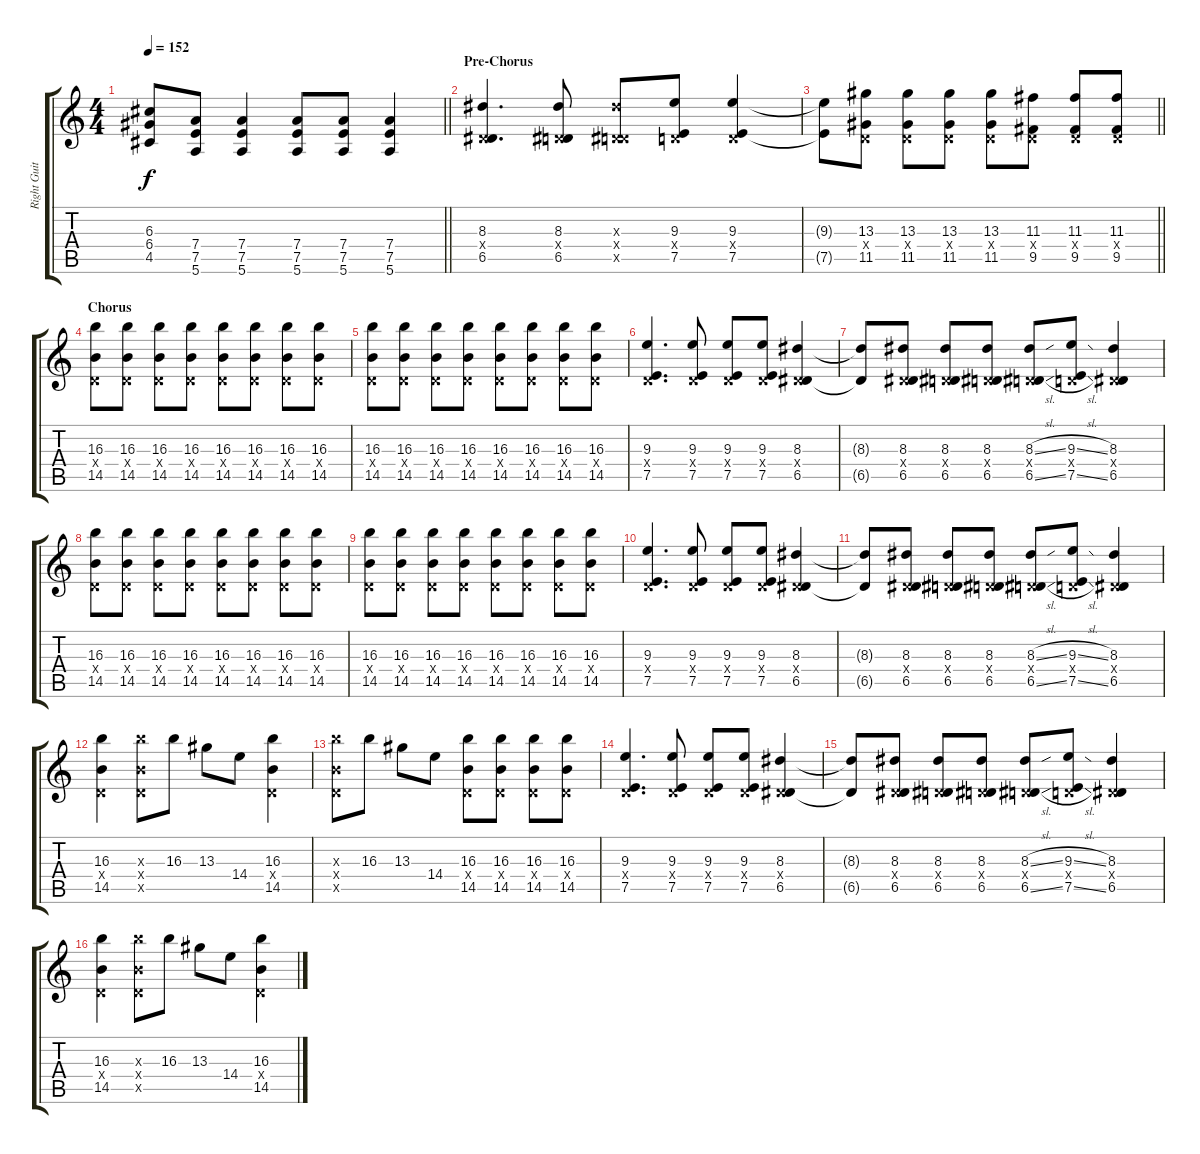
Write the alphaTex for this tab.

\track ("Right Guitar" "Right Guit") {instrument electricguitarclean}
\staff {score tabs}
\tuning (E4 B3 G3 D3 A2 E2) {hide}
\ts (4 4)
\tempo 152
\clef g2
\barLineRight lightlight
\ks c
(6.3{t} 6.4{t} 4.5{t}).8{dy f} (7.4 7.5 5.6).8 (7.4 7.5 5.6).4 (7.4 7.5 5.6).8 (7.4 7.5 5.6).8 (7.4 7.5 5.6).4 |
\section ("" "Pre-Chorus")
(8.3 0.4{x} 6.5).4{d} (8.3 0.4{x} 6.5).8 (8.3{x} 0.4{x} 6.5{x}).8 (9.3 0.4{x} 7.5).8 (9.3 0.4{x} 7.5).4 |
\barLineRight lightlight
(9.3{t} 7.5{t}).8 (13.3 0.4{x} 11.5).8 (13.3 0.4{x} 11.5).8 (13.3 0.4{x} 11.5).8 (13.3 0.4{x} 11.5).8 (11.3 0.4{x} 9.5).8 (11.3 0.4{x} 9.5).8 (11.3 0.4{x} 9.5).8 |
\section ("" "Chorus")
(16.3 0.4{x} 14.5).8 (16.3 0.4{x} 14.5).8 (16.3 0.4{x} 14.5).8 (16.3 0.4{x} 14.5).8 (16.3 0.4{x} 14.5).8 (16.3 0.4{x} 14.5).8 (16.3 0.4{x} 14.5).8 (16.3 0.4{x} 14.5).8 |
(16.3 0.4{x} 14.5).8 (16.3 0.4{x} 14.5).8 (16.3 0.4{x} 14.5).8 (16.3 0.4{x} 14.5).8 (16.3 0.4{x} 14.5).8 (16.3 0.4{x} 14.5).8 (16.3 0.4{x} 14.5).8 (16.3 0.4{x} 14.5).8 |
(9.3 0.4{x} 7.5).4{d} (9.3 0.4{x} 7.5).8 (9.3 0.4{x} 7.5).8 (9.3 0.4{x} 7.5).8 (8.3 0.4{x} 6.5).4 |
(8.3{t} 6.5{t}).8 (8.3 0.4{x} 6.5).8 (8.3 0.4{x} 6.5).8 (8.3 0.4{x} 6.5).8 (8.3{sl} 0.4{x} 6.5{sl}).8 (9.3{sl} 0.4{x} 7.5{sl}).8 (8.3 0.4{x} 6.5).4 |
(16.3 0.4{x} 14.5).8 (16.3 0.4{x} 14.5).8 (16.3 0.4{x} 14.5).8 (16.3 0.4{x} 14.5).8 (16.3 0.4{x} 14.5).8 (16.3 0.4{x} 14.5).8 (16.3 0.4{x} 14.5).8 (16.3 0.4{x} 14.5).8 |
(16.3 0.4{x} 14.5).8 (16.3 0.4{x} 14.5).8 (16.3 0.4{x} 14.5).8 (16.3 0.4{x} 14.5).8 (16.3 0.4{x} 14.5).8 (16.3 0.4{x} 14.5).8 (16.3 0.4{x} 14.5).8 (16.3 0.4{x} 14.5).8 |
(9.3 0.4{x} 7.5).4{d} (9.3 0.4{x} 7.5).8 (9.3 0.4{x} 7.5).8 (9.3 0.4{x} 7.5).8 (8.3 0.4{x} 6.5).4 |
(8.3{t} 6.5{t}).8 (8.3 0.4{x} 6.5).8 (8.3 0.4{x} 6.5).8 (8.3 0.4{x} 6.5).8 (8.3{sl} 0.4{x} 6.5{sl}).8 (9.3{sl} 0.4{x} 7.5{sl}).8 (8.3 0.4{x} 6.5).4 |
(16.3 0.4{x} 14.5).4 (16.3{x} 0.4{x} 14.5{x}).8 16.3.8 13.3.8 14.4.8 (16.3 0.4{x} 14.5).4 |
(16.3{x} 0.4{x} 14.5{x}).8 16.3.8 13.3.8 14.4.8 (16.3 0.4{x} 14.5).8 (16.3 0.4{x} 14.5).8 (16.3 0.4{x} 14.5).8 (16.3 0.4{x} 14.5).8 |
(9.3 0.4{x} 7.5).4{d} (9.3 0.4{x} 7.5).8 (9.3 0.4{x} 7.5).8 (9.3 0.4{x} 7.5).8 (8.3 0.4{x} 6.5).4 |
(8.3{t} 6.5{t}).8 (8.3 0.4{x} 6.5).8 (8.3 0.4{x} 6.5).8 (8.3 0.4{x} 6.5).8 (8.3{sl} 0.4{x} 6.5{sl}).8 (9.3{sl} 0.4{x} 7.5{sl}).8 (8.3 0.4{x} 6.5).4 |
(16.3 0.4{x} 14.5).4 (16.3{x} 0.4{x} 14.5{x}).8 16.3.8 13.3.8 14.4.8 (16.3 0.4{x} 14.5).4
